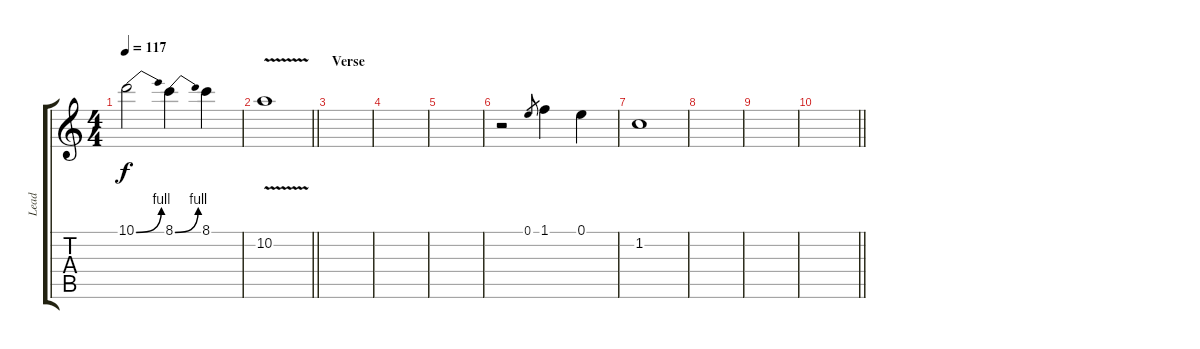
\track ("Lead" "Lead") {instrument overdrivenguitar}
\staff {score tabs}
\tuning (E4 B3 G3 D3 A2 E2) {hide}
\ts (4 4)
\tempo 117
\clef g2
\ks c
10.1{be (bend 0 0 60 4)}.2{dy f} 8.1{be (bend 0 0 60 4)}.4 8.1.4 |
\barLineRight lightlight
10.2{v}.1 |
\section ("" "Verse")
|
|
|
r.2 0.1.8{gr} 1.1.4 0.1.4 |
1.2.1 |
|
|
\barLineRight lightlight
